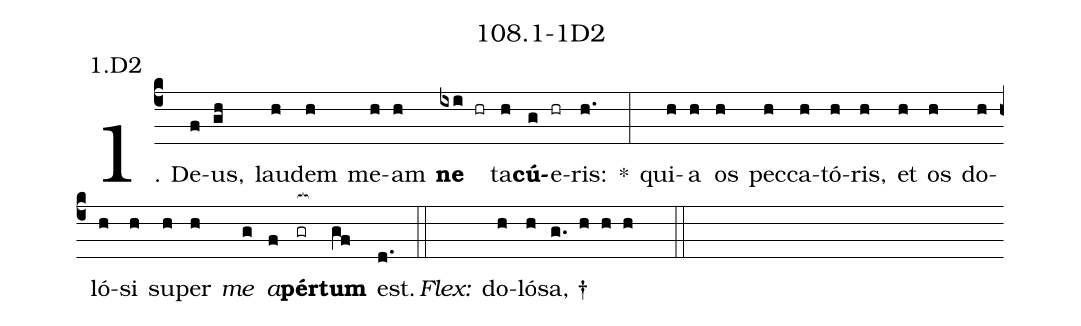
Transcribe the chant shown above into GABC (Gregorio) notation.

name: 108.1-1D2;
annotation: 1.D2;
%%
(c4)1. De(f)us,(gh) lau(h)dem(h) me(h)am(h) <b>ne</b>(ixi hr) ta(h)<b>cú</b>(g)e(hr)ris:(h.) *(:) qui(h)a(h) os(h) pec(h)ca(h)tó(h)ris,(h) et(h) os(h) do(h)ló(h)si(h) su(h)per(h) <i>me</i>(g) <i>a</i>(f)<b>pér</b>(gr[ocb:1{])<b>tum</b>(gf[ocb:0}]) est.(d.) (::)
<i>Flex:</i>()  do(h)ló(h)sa, †(g. h h h  ::)
